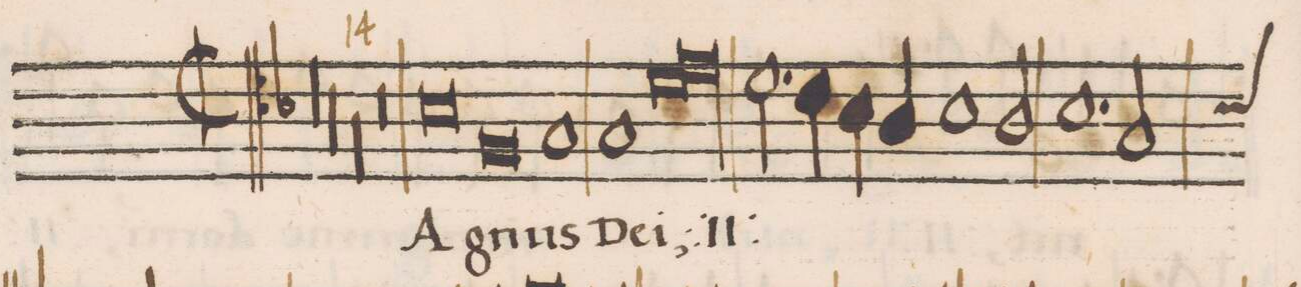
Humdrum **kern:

**kern	**text
*I"ALTVS	*
*clefC4	*
*k[b-]	*
*met(C|)	*
*M2/1	*
00r	.
=2-	=2-
=3-	=3-
00r	.
=4-	=4-
=5-	=5-
00r	.
=6-	=6-
=7-	=7-
0r	.
=8-	=8-
0B-\	A-
=9-	=9-
0F/	-gnus
=10-	=10-
1G/	.
1G/	De-
=11-	=11-
*lig	*
0d\	-i,
=12-	=12-
00e\	.
*Xlig	*
=13-	=13-
=14-	=14-
*	*ij
2.d\	A-
4c\	.
4B-\	.
4A/	.
1B-\	.
=15-	=15-
2A/	-gnus
1.B-\	De-
=16-	=16-
*custos:B-	*
2G/	.
*-	*-
